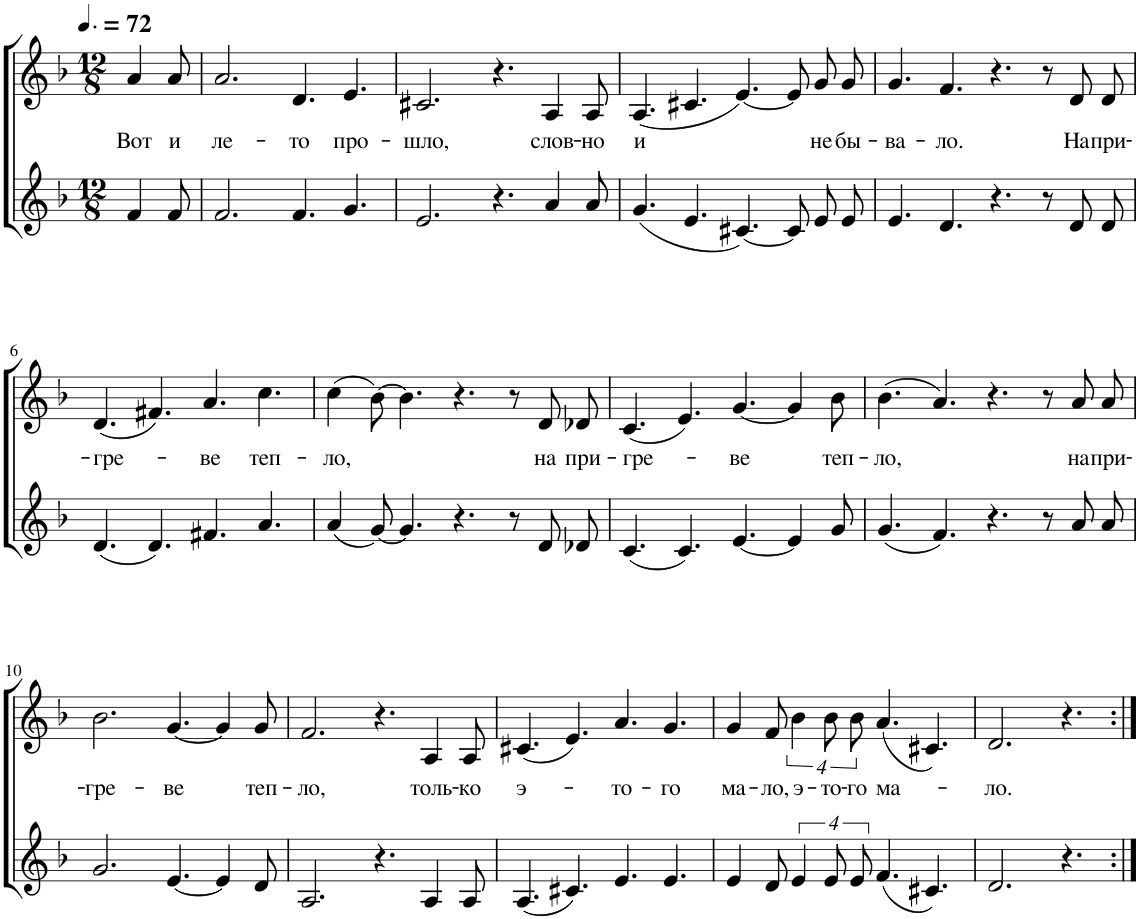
**kern	**kern	**text
*part2	*part1	*part1
*staff2	*staff1	*staff1
*I"Голос	*I"Piano	*
*clefG2	*clefG2	*
*Trd4c7	*	*
*k[b-]	*k[b-]	*
*M12/8	*M12/8	*
*MM108	*MM108	*
=1	=1	=1
!	!	!LO:LY:b
4f/	4a/	Вот
!	!	!LO:LY:b
8f/	8a/	и
=2	=2	=2
!	!	!LO:LY:b
2.f/	2.a/	ле-
!	!	!LO:LY:b
4.f/	4.d/	-то
!	!	!LO:LY:b
4.g/	4.e/	про-
=3	=3	=3
!	!	!LO:LY:b
2.e/	2.c#X/	-шло,
4.r	4.r	.
!	!	!LO:LY:b
4a/	4A/	слов-
!	!	!LO:LY:b
8a/	8A/	-но
=4	=4	=4
!	!	!LO:LY:b
(4.g/	(4.A/	и
4.e/	4.c#X/	.
[4.c#X/)	[4.e/)	.
8c#/L]	8e/L]	.
!	!	!LO:LY:b
8e/	8g/	не
!	!	!LO:LY:b
8e/J	8g/J	бы-
=5	=5	=5
!	!	!LO:LY:b
4.e/	4.g/	-ва-
!	!	!LO:LY:b
4.d/	4.f/	-ло.
4.r	4.r	.
8r	8r	.
!	!	!LO:LY:b
8d/L	8d/L	На
!	!	!LO:LY:b
8d/J	8d/J	при-
!!LO:LB:g=z
=6	=6	=6
!	!	!LO:LY:b
(4.d/	(4.d/	-гре-
4.d/)	4.f#X/)	.
!	!	!LO:LY:b
4.f#X/	4.a/	ве
!	!	!LO:LY:b
4.a/	4.cc\	теп-
=7	=7	=7
!	!	!LO:LY:b
(4a/	(4cc\	-ло,
[8g/)	[8b-\)	.
4.g/]	4.b-\]	.
4.r	4.r	.
8r	8r	.
!	!	!LO:LY:b
8d/L	8d/L	на
!	!	!LO:LY:b
8d-X/J	8d-X/J	при-
=8	=8	=8
!	!	!LO:LY:b
(4.c/	(4.c/	-гре-
4.c/)	4.e/)	.
!	!	!LO:LY:b
[4.e/	[4.g/	-ве
4e/]	4g/]	.
!	!	!LO:LY:b
8g/	8b-\	теп-
=9	=9	=9
!	!	!LO:LY:b
(4.g/	(4.b-\	-ло,
4.f/)	4.a/)	.
4.r	4.r	.
8r	8r	.
!	!	!LO:LY:b
8a/L	8a/L	на
!	!	!LO:LY:b
8a/J	8a/J	при-
!!LO:LB:g=z
=10	=10	=10
!	!	!LO:LY:b
2.g/	2.b-\	-гре-
!	!	!LO:LY:b
[4.e/	[4.g/	-ве
4e/]	4g/]	.
!	!	!LO:LY:b
8d/	8g/	теп-
=11	=11	=11
!	!	!LO:LY:b
2.A/	2.f/	-ло,
4.r	4.r	.
!	!	!LO:LY:b
4A/	4A/	толь-
!	!	!LO:LY:b
8A/	8A/	-ко
=12	=12	=12
!	!	!LO:LY:b
(4.A/	(4.c#X/	э-
4.c#X/)	4.e/)	.
!	!	!LO:LY:b
4.e/	4.a/	-то-
!	!	!LO:LY:b
4.e/	4.g/	-го
=13	=13	=13
!	!	!LO:LY:b
4e/	4g/	ма-
!	!	!LO:LY:b
8d/	8f/	-ло,
!	!	!LO:LY:b
16%3e/	16%3b-\	э-
!	!	!LO:LY:b
32%3e/L	32%3b-\L	-то-
!	!	!LO:LY:b
32%3e/J	32%3b-\J	-го
!	!	!LO:LY:b
(4.f/	(4.a/	ма-
4.c#X/)	4.c#X/)	.
=14	=14	=14
!	!	!LO:LY:b
2.d/	2.d/	-ло.
4.r	4.r	.
=:|!	=:|!	=:|!
*-	*-	*-
